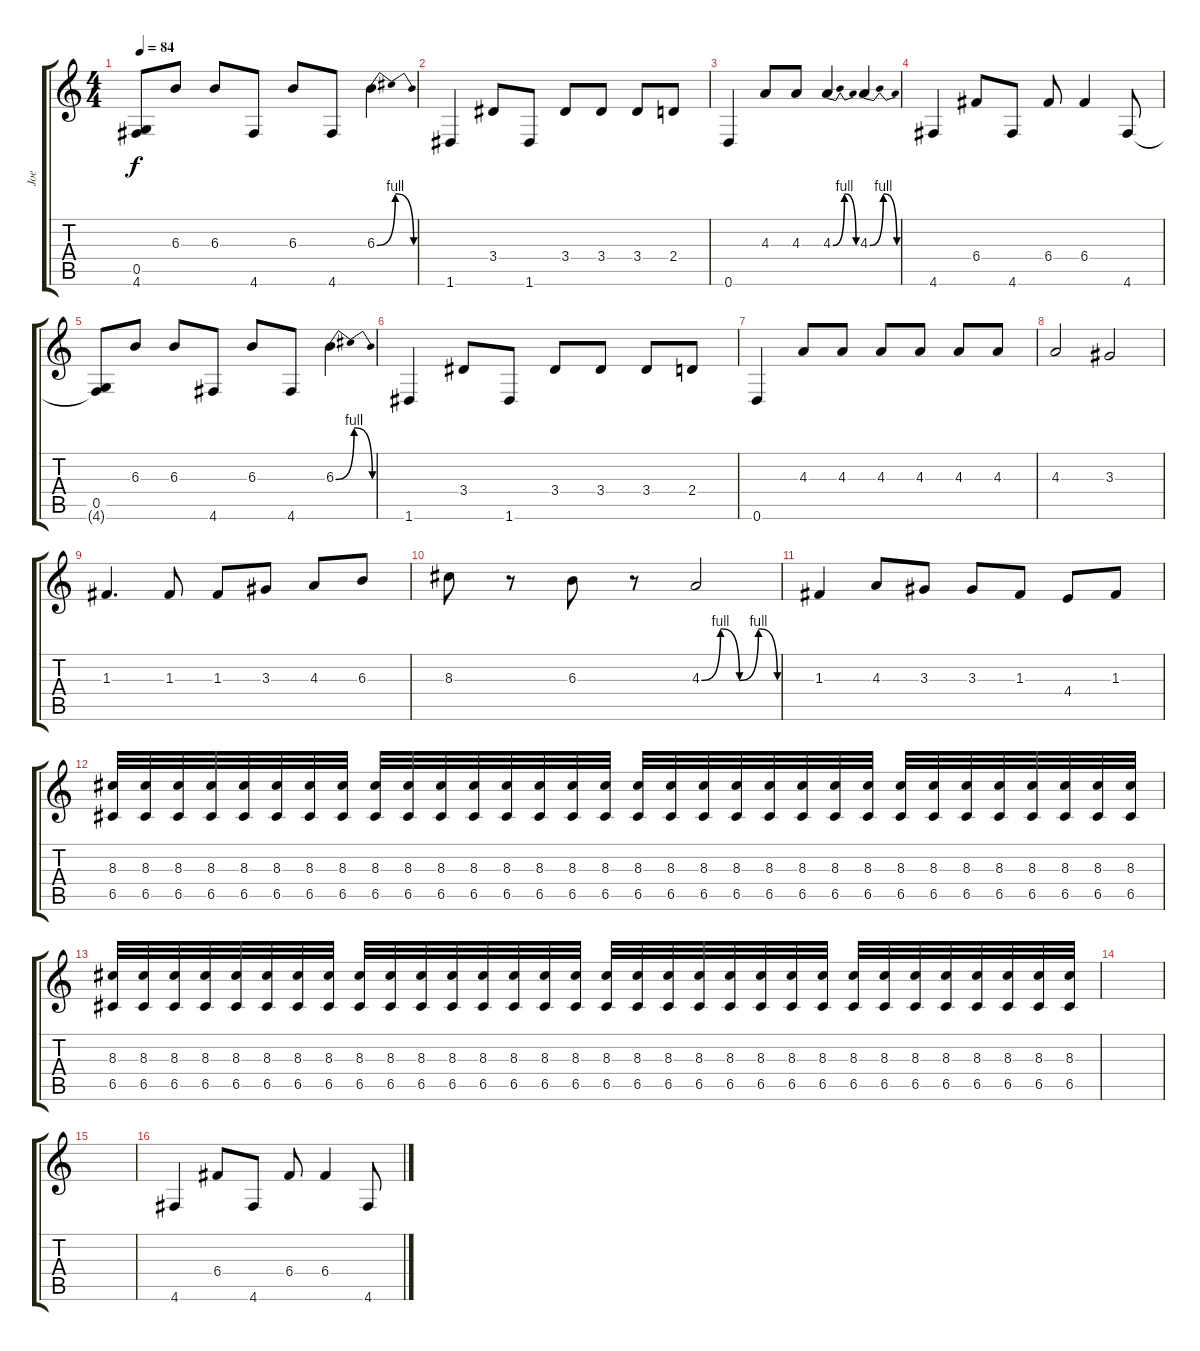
\track ("Joe" "Joe") {instrument overdrivenguitar}
\staff {score tabs}
\tuning (D4 A3 F3 C3 G2 D2) {hide}
\ts (4 4)
\tempo 84
\clef g2
\ks c
(0.5 4.6{t}).8{dy f} 6.3.8 6.3.8 4.6.8 6.3.8 4.6.8 6.3{be (bendrelease 0 0 30 4 30 4 60 0)}.4 |
1.6.4 3.4.8 1.6.8 3.4.8 3.4.8 3.4.8 2.4.8 |
0.6.4 4.3.8 4.3.8 4.3{be (bendrelease 0 0 30 4 30 4 60 0)}.4 4.3{be (bendrelease 0 0 30 4 30 4 60 0)}.4 |
4.6.4 6.4.8 4.6.8 6.4.8 6.4.4 4.6.8 |
(0.5 4.6{t}).8 6.3.8 6.3.8 4.6.8 6.3.8 4.6.8 6.3{be (bendrelease 0 0 30 4 30 4 60 0)}.4 |
1.6.4 3.4.8 1.6.8 3.4.8 3.4.8 3.4.8 2.4.8 |
0.6.4 4.3.8 4.3.8 4.3.8 4.3.8 4.3.8 4.3.8 |
4.3.2 3.3.2 |
1.3.4{d} 1.3.8 1.3.8 3.3.8 4.3.8 6.3.8 |
8.3.8 r.8 6.3.8 r.8 4.3{be (custom 0 0 15 4 30 0 45 4 60 0)}.2 |
1.3.4 4.3.8 3.3.8 3.3.8 1.3.8 4.4.8 1.3.8 |
(8.3 6.5).32 (8.3 6.5).32 (8.3 6.5).32 (8.3 6.5).32 (8.3 6.5).32 (8.3 6.5).32 (8.3 6.5).32 (8.3 6.5).32 (8.3 6.5).32 (8.3 6.5).32 (8.3 6.5).32 (8.3 6.5).32 (8.3 6.5).32 (8.3 6.5).32 (8.3 6.5).32 (8.3 6.5).32 (8.3 6.5).32 (8.3 6.5).32 (8.3 6.5).32 (8.3 6.5).32 (8.3 6.5).32 (8.3 6.5).32 (8.3 6.5).32 (8.3 6.5).32 (8.3 6.5).32 (8.3 6.5).32 (8.3 6.5).32 (8.3 6.5).32 (8.3 6.5).32 (8.3 6.5).32 (8.3 6.5).32 (8.3 6.5).32 |
(8.3 6.5).32 (8.3 6.5).32 (8.3 6.5).32 (8.3 6.5).32 (8.3 6.5).32 (8.3 6.5).32 (8.3 6.5).32 (8.3 6.5).32 (8.3 6.5).32 (8.3 6.5).32 (8.3 6.5).32 (8.3 6.5).32 (8.3 6.5).32 (8.3 6.5).32 (8.3 6.5).32 (8.3 6.5).32 (8.3 6.5).32 (8.3 6.5).32 (8.3 6.5).32 (8.3 6.5).32 (8.3 6.5).32 (8.3 6.5).32 (8.3 6.5).32 (8.3 6.5).32 (8.3 6.5).32 (8.3 6.5).32 (8.3 6.5).32 (8.3 6.5).32 (8.3 6.5).32 (8.3 6.5).32 (8.3 6.5).32 (8.3 6.5).32 |
|
|
4.6.4 6.4.8 4.6.8 6.4.8 6.4.4 4.6.8
